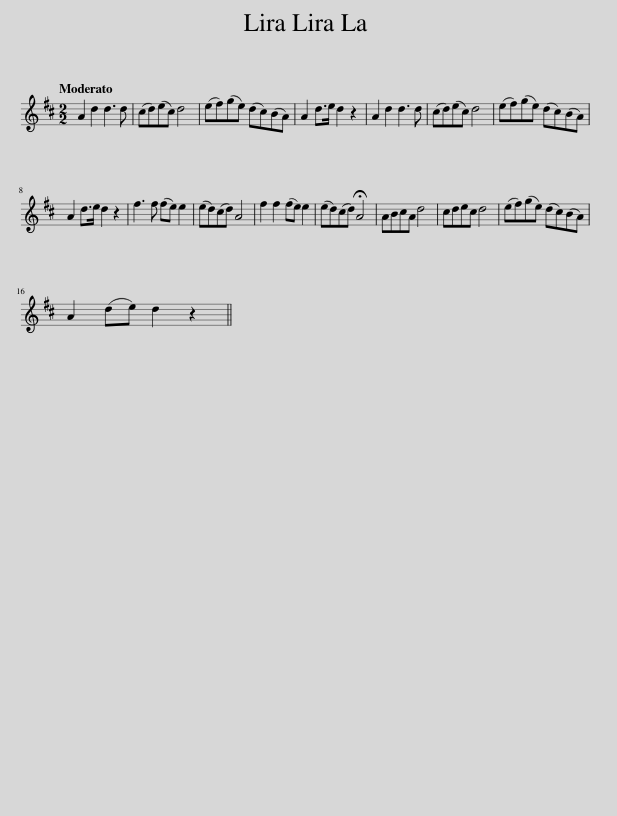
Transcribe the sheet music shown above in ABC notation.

X:1
L:1/8
Q:1/4=104
M:2/2
I:linebreak $
K:D
V:1 treble
V:1
 A2 d2 d3 d | (cd)(ec) d4 | (ef)(ge) (dc)(BA) | A2 d>e d2 z2 | A2 d2 d3 d | %5
 (cd)(ec) d4 | (ef)(ge) (dc)(BA) |$ A2 d>e d2 z2 | f3 f (fe) e2 | (ed)(cd) A4 | %10
 f2 f2 (fe) e2 | (ed)(cd) !fermata!A4 | ABcA d4 | cdec d4 | (ef)(ge) (dc)(BA) |$ %15
 A2 (de) d2 z2 || %16
